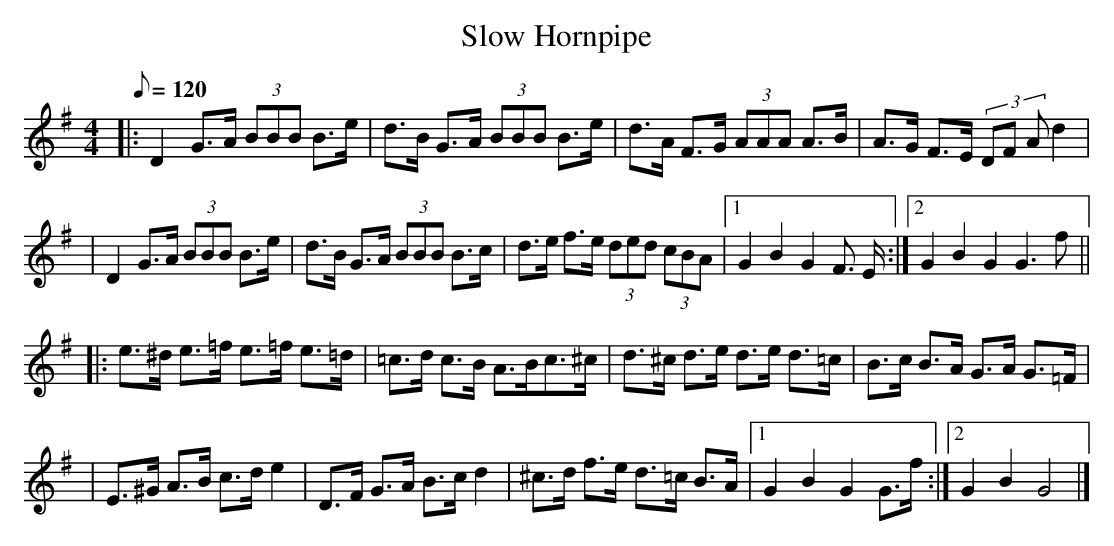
X:1
T:Slow Hornpipe
M:4/4
L:1/8
Q:120
K:G
|: D2 G>A (3BBB B>e | d>B G>A (3BBB B>e |  d>A F>G (3AAA A>B | A>G F>E (3DF A d2 |
|  D2 G>A (3BBB B>e | d>B G>A (3BBB B>c | d>e f>e (3ded (3cBA |1 G2 B2 G2 F >E :|2 G2B2G2 G2>f2 ||
|: e>^d e>=f e>=f e>=d | =c>d  c>B A>Bc>^c | d>^c d>e d>e d>=c | B>c B>A G>A G>=F |
|  E>^G A>B c>d e2 | D>F G>A B>c d2 | ^c>d f>e d>=c B>A |1 G2 B2 G2 G>f :|2 G2 B2 G4 |]
